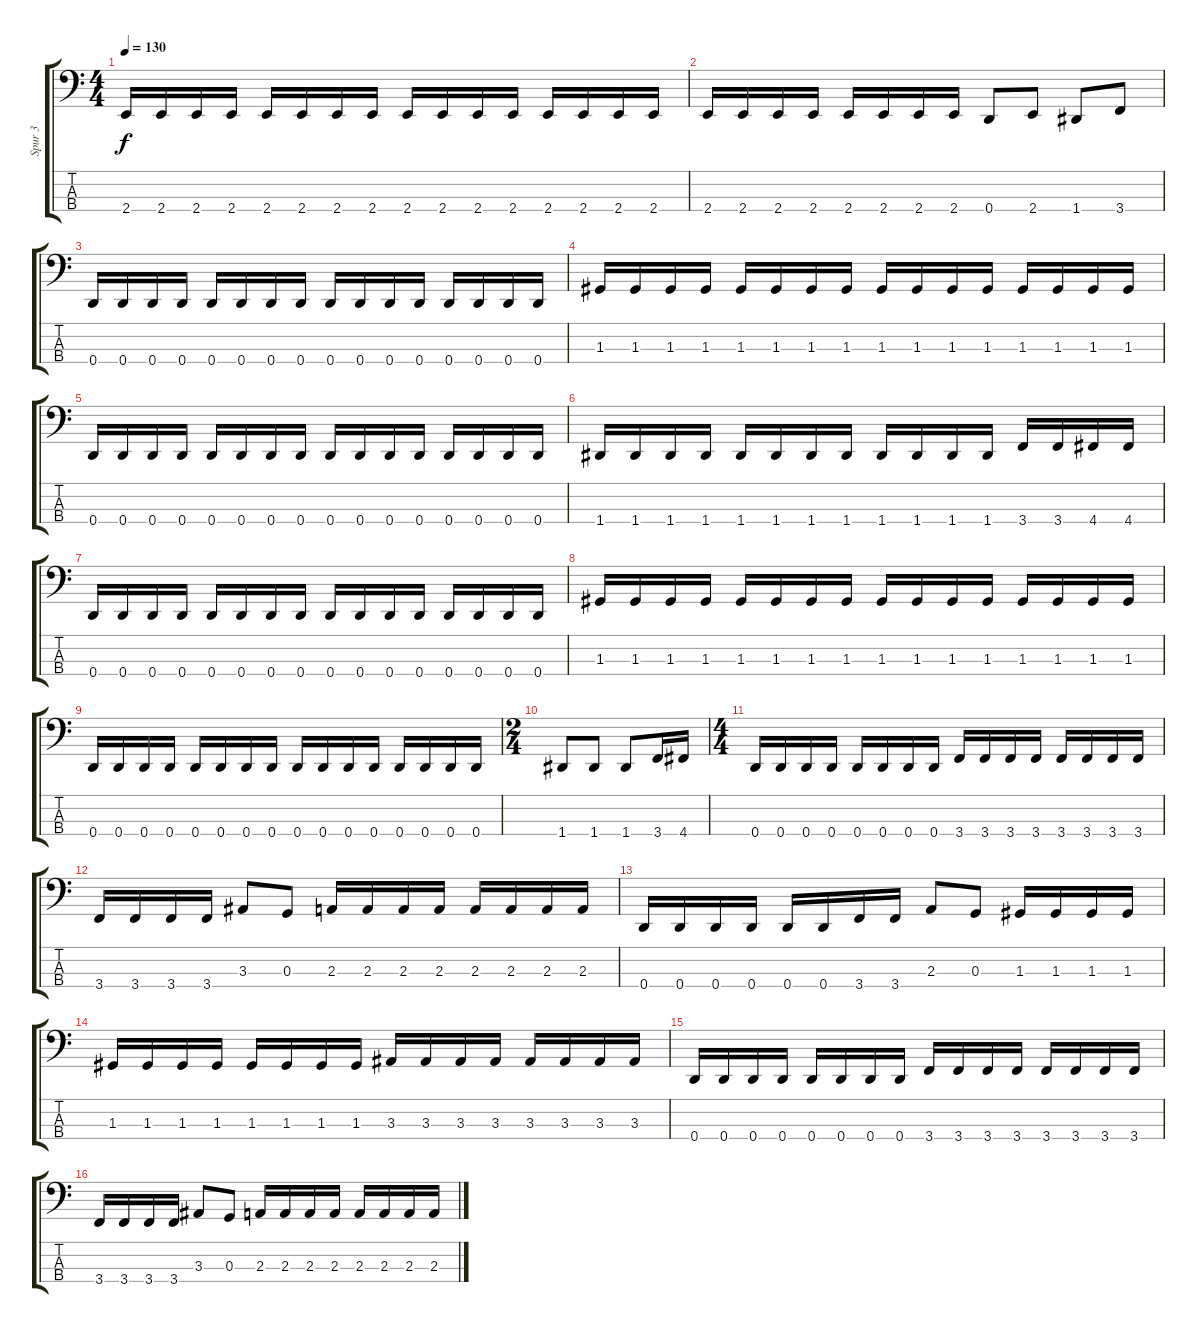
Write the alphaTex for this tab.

\track ("Spur 3" "Spur 3") {instrument electricbassfinger}
\staff {score tabs}
\tuning (F2 C2 G1 D1) {hide}
\ts (4 4)
\tempo 130
\clef f4
\ks c
2.4.16{dy f} 2.4.16 2.4.16 2.4.16 2.4.16 2.4.16 2.4.16 2.4.16 2.4.16 2.4.16 2.4.16 2.4.16 2.4.16 2.4.16 2.4.16 2.4.16 |
2.4.16 2.4.16 2.4.16 2.4.16 2.4.16 2.4.16 2.4.16 2.4.16 0.4.8 2.4.8 1.4.8 3.4.8 |
0.4.16 0.4.16 0.4.16 0.4.16 0.4.16 0.4.16 0.4.16 0.4.16 0.4.16 0.4.16 0.4.16 0.4.16 0.4.16 0.4.16 0.4.16 0.4.16 |
1.3.16 1.3.16 1.3.16 1.3.16 1.3.16 1.3.16 1.3.16 1.3.16 1.3.16 1.3.16 1.3.16 1.3.16 1.3.16 1.3.16 1.3.16 1.3.16 |
0.4.16 0.4.16 0.4.16 0.4.16 0.4.16 0.4.16 0.4.16 0.4.16 0.4.16 0.4.16 0.4.16 0.4.16 0.4.16 0.4.16 0.4.16 0.4.16 |
1.4.16 1.4.16 1.4.16 1.4.16 1.4.16 1.4.16 1.4.16 1.4.16 1.4.16 1.4.16 1.4.16 1.4.16 3.4.16 3.4.16 4.4.16 4.4.16 |
0.4.16 0.4.16 0.4.16 0.4.16 0.4.16 0.4.16 0.4.16 0.4.16 0.4.16 0.4.16 0.4.16 0.4.16 0.4.16 0.4.16 0.4.16 0.4.16 |
1.3.16 1.3.16 1.3.16 1.3.16 1.3.16 1.3.16 1.3.16 1.3.16 1.3.16 1.3.16 1.3.16 1.3.16 1.3.16 1.3.16 1.3.16 1.3.16 |
0.4.16 0.4.16 0.4.16 0.4.16 0.4.16 0.4.16 0.4.16 0.4.16 0.4.16 0.4.16 0.4.16 0.4.16 0.4.16 0.4.16 0.4.16 0.4.16 |
\ts (2 4)
1.4.8 1.4.8 1.4.8 3.4.16 4.4.16 |
\ts (4 4)
0.4.16 0.4.16 0.4.16 0.4.16 0.4.16 0.4.16 0.4.16 0.4.16 3.4.16 3.4.16 3.4.16 3.4.16 3.4.16 3.4.16 3.4.16 3.4.16 |
3.4.16 3.4.16 3.4.16 3.4.16 3.3.8 0.3.8 2.3.16 2.3.16 2.3.16 2.3.16 2.3.16 2.3.16 2.3.16 2.3.16 |
0.4.16 0.4.16 0.4.16 0.4.16 0.4.16 0.4.16 3.4.16 3.4.16 2.3.8 0.3.8 1.3.16 1.3.16 1.3.16 1.3.16 |
1.3.16 1.3.16 1.3.16 1.3.16 1.3.16 1.3.16 1.3.16 1.3.16 3.3.16 3.3.16 3.3.16 3.3.16 3.3.16 3.3.16 3.3.16 3.3.16 |
0.4.16 0.4.16 0.4.16 0.4.16 0.4.16 0.4.16 0.4.16 0.4.16 3.4.16 3.4.16 3.4.16 3.4.16 3.4.16 3.4.16 3.4.16 3.4.16 |
3.4.16 3.4.16 3.4.16 3.4.16 3.3.8 0.3.8 2.3.16 2.3.16 2.3.16 2.3.16 2.3.16 2.3.16 2.3.16 2.3.16
